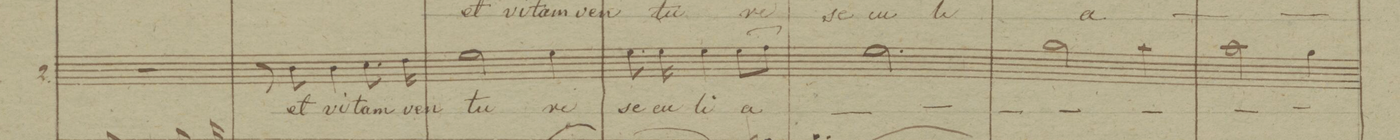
**kern	**text	**text	**dynam
*I"2.	*	*	*
*clefC3	*	*	*
*k[b-]	*	*	*
*M3/4	*	*	*
2.r	.	.	.
=175	=175	=175	=175
8r	.	.	.
8c\	et	et	.
4c\	vi-	vi-	.
8.d\	-tam	-tam	.
16e\	ven-	ven-	.
=176	=176	=176	=176
2f\	-tu-	-tu-	.
4f\	-ri	-ri	.
=177	=177	=177	=177
8.f\	se-	se-	.
16f\	-cu-	-cu-	.
4f\	-li	-li	.
(8f\L	a-	a-	.
8g\J)	.	.	.
=178	=178	=178	=178
2.f\	.	.	.
=179	=179	=179	=179
2a\	.	.	.
4b-\	.	.	.
=180	=180	=180	=180
2b-\	.	.	.
4a\	.	.	.
=181	=181	=181	=181
*-	*-	*-	*-
